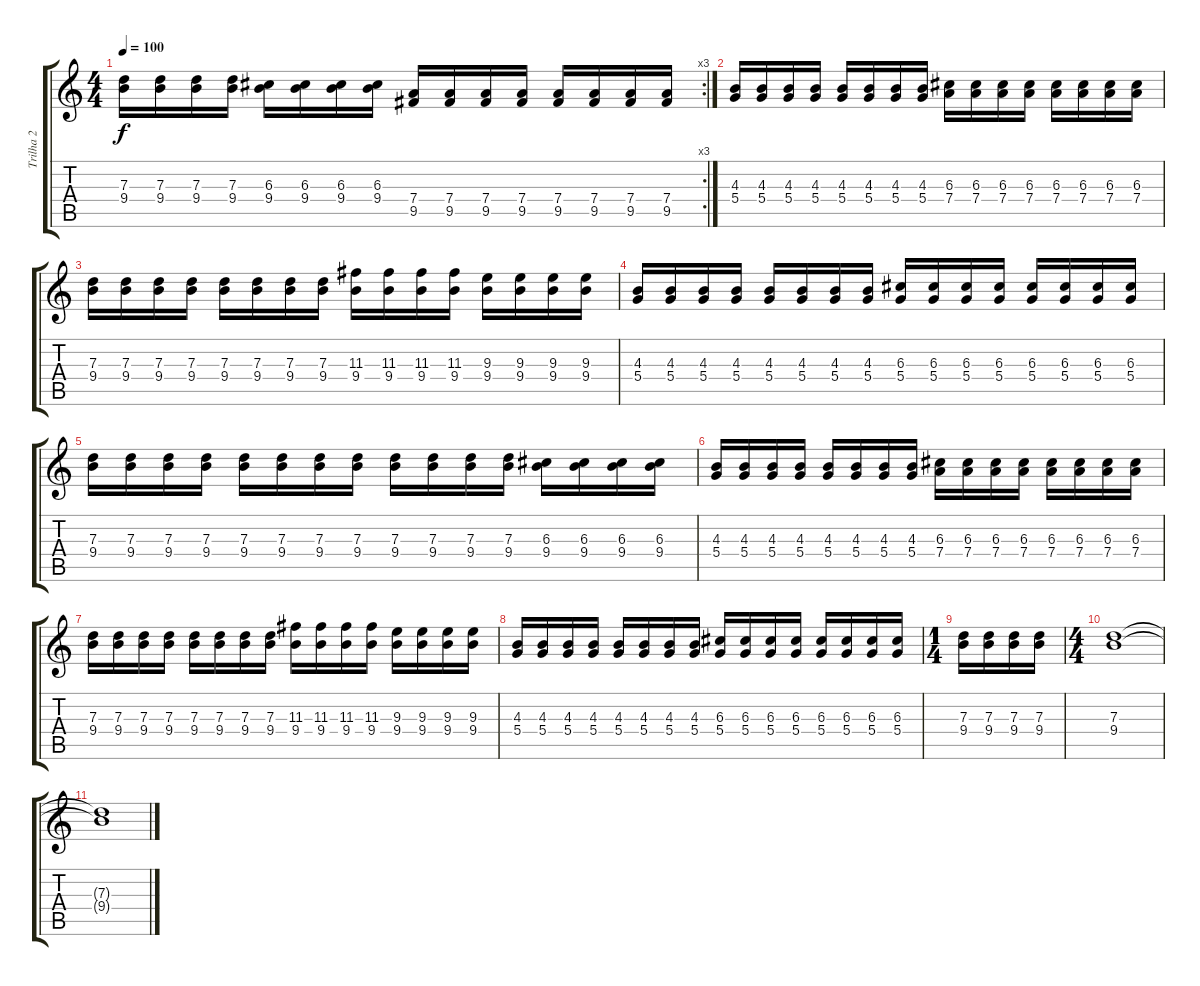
\track ("Trilha 2" "Trilha 2") {instrument distortionguitar}
\staff {score tabs}
\tuning (E4 B3 G3 D3 A2 E2) {hide}
\rc 3
\ts (4 4)
\tempo 100
\clef g2
\ks c
(7.3 9.4).16{dy f} (7.3 9.4).16 (7.3 9.4).16 (7.3 9.4).16 (6.3 9.4).16 (6.3 9.4).16 (6.3 9.4).16 (6.3 9.4).16 (7.4 9.5).16 (7.4 9.5).16 (7.4 9.5).16 (7.4 9.5).16 (7.4 9.5).16 (7.4 9.5).16 (7.4 9.5).16 (7.4 9.5).16 |
(4.3 5.4).16 (4.3 5.4).16 (4.3 5.4).16 (4.3 5.4).16 (4.3 5.4).16 (4.3 5.4).16 (4.3 5.4).16 (4.3 5.4).16 (6.3 7.4).16 (6.3 7.4).16 (6.3 7.4).16 (6.3 7.4).16 (6.3 7.4).16 (6.3 7.4).16 (6.3 7.4).16 (6.3 7.4).16 |
(7.3 9.4).16 (7.3 9.4).16 (7.3 9.4).16 (7.3 9.4).16 (7.3 9.4).16 (7.3 9.4).16 (7.3 9.4).16 (7.3 9.4).16 (11.3 9.4).16 (11.3 9.4).16 (11.3 9.4).16 (11.3 9.4).16 (9.3 9.4).16 (9.3 9.4).16 (9.3 9.4).16 (9.3 9.4).16 |
(4.3 5.4).16 (4.3 5.4).16 (4.3 5.4).16 (4.3 5.4).16 (4.3 5.4).16 (4.3 5.4).16 (4.3 5.4).16 (4.3 5.4).16 (6.3 5.4).16 (6.3 5.4).16 (6.3 5.4).16 (6.3 5.4).16 (6.3 5.4).16 (6.3 5.4).16 (6.3 5.4).16 (6.3 5.4).16 |
(7.3 9.4).16 (7.3 9.4).16 (7.3 9.4).16 (7.3 9.4).16 (7.3 9.4).16 (7.3 9.4).16 (7.3 9.4).16 (7.3 9.4).16 (7.3 9.4).16 (7.3 9.4).16 (7.3 9.4).16 (7.3 9.4).16 (6.3 9.4).16 (6.3 9.4).16 (6.3 9.4).16 (6.3 9.4).16 |
(4.3 5.4).16 (4.3 5.4).16 (4.3 5.4).16 (4.3 5.4).16 (4.3 5.4).16 (4.3 5.4).16 (4.3 5.4).16 (4.3 5.4).16 (6.3 7.4).16 (6.3 7.4).16 (6.3 7.4).16 (6.3 7.4).16 (6.3 7.4).16 (6.3 7.4).16 (6.3 7.4).16 (6.3 7.4).16 |
(7.3 9.4).16 (7.3 9.4).16 (7.3 9.4).16 (7.3 9.4).16 (7.3 9.4).16 (7.3 9.4).16 (7.3 9.4).16 (7.3 9.4).16 (11.3 9.4).16 (11.3 9.4).16 (11.3 9.4).16 (11.3 9.4).16 (9.3 9.4).16 (9.3 9.4).16 (9.3 9.4).16 (9.3 9.4).16 |
(4.3 5.4).16 (4.3 5.4).16 (4.3 5.4).16 (4.3 5.4).16 (4.3 5.4).16 (4.3 5.4).16 (4.3 5.4).16 (4.3 5.4).16 (6.3 5.4).16 (6.3 5.4).16 (6.3 5.4).16 (6.3 5.4).16 (6.3 5.4).16 (6.3 5.4).16 (6.3 5.4).16 (6.3 5.4).16 |
\ts (1 4)
(7.3 9.4).16 (7.3 9.4).16 (7.3 9.4).16 (7.3 9.4).16 |
\ts (4 4)
(7.3 9.4).1 |
(7.3{t} 9.4{t}).1
